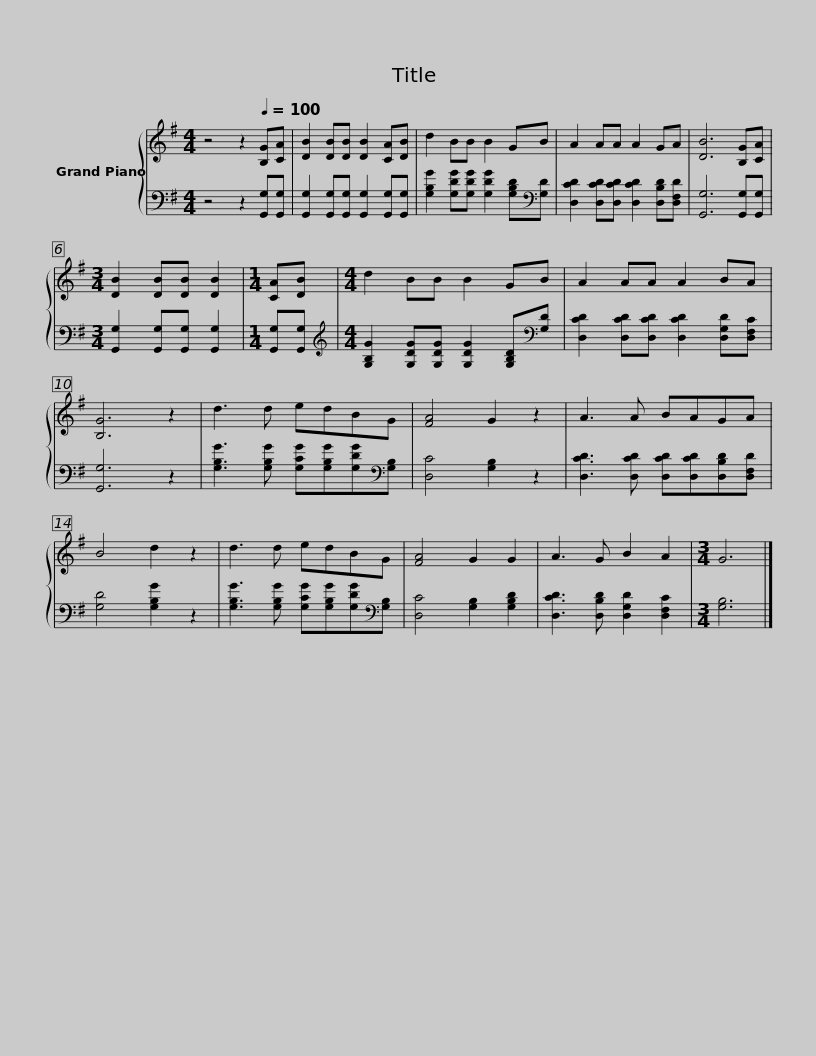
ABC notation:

X:1
%%score { 1 | 2 }
L:1/8
M:4/4
I:linebreak $
K:G
V:1 treble
V:2 bass
V:1
 z4 z2[Q:1/4=100] [B,G][CA] | [DB]2 [DB][DB] [DB]2 [CA][DB] | d2 BB B2 GB | A2 AA A2 GA | [DB]6 [B,G][CA] |$ %5
[M:3/4] [DB]2 [DB][DB] [DB]2 |[M:1/4] [CA][DB] |[M:4/4] d2 BB B2 GB | A2 AA A2 BA | [B,G]6 z2 |$ %10
 d3 d edBG | [FA]4 G2 z2 | A3 A BAGA | B4 d2 z2 | d3 d edBG | %15
 [FA]4 G2 G2 |$ A3 G B2 A2 |[M:3/4] G6 |] %18
V:2
 z4 z2 [G,,G,][G,,G,] | [G,,G,]2 [G,,G,][G,,G,] [G,,G,]2 [G,,G,][G,,G,] | [G,B,G]2 [G,DG][G,DG] [G,DG]2 [G,B,D][K:bass][G,D] | [D,CD]2 [D,CD][D,CD] [D,CD]2 [D,B,D][D,F,D] | [G,,G,]6 [G,,G,][G,,G,] |$ %5
[M:3/4] [G,,G,]2 [G,,G,][G,,G,] [G,,G,]2 |[M:1/4] [G,,G,][G,,G,] |[M:4/4][K:treble] [G,B,G]2 [G,DG][G,DG] [G,DG]2 [G,B,D][K:bass][G,D] | [D,CD]2 [D,CD][D,CD] [D,CD]2 [D,G,D][D,F,C] | [G,,G,]6 z2 |$ %10
 [G,B,G]3 [G,B,G] [G,CG][G,B,G][G,DG][K:bass][G,B,] | [D,C]4 [G,B,]2 z2 | [D,CD]3 [D,CD] [D,CD][D,CD][D,B,D][D,F,D] | [G,D]4 [G,B,G]2 z2 | [G,B,G]3 [G,B,G] [G,CG][G,B,G][G,DG][K:bass][G,B,] | %15
 [D,C]4 [G,B,]2 [G,B,D]2 |$ [D,CD]3 [D,B,D] [D,G,D]2 [D,F,C]2 |[M:3/4] [G,B,]6 |] %18
